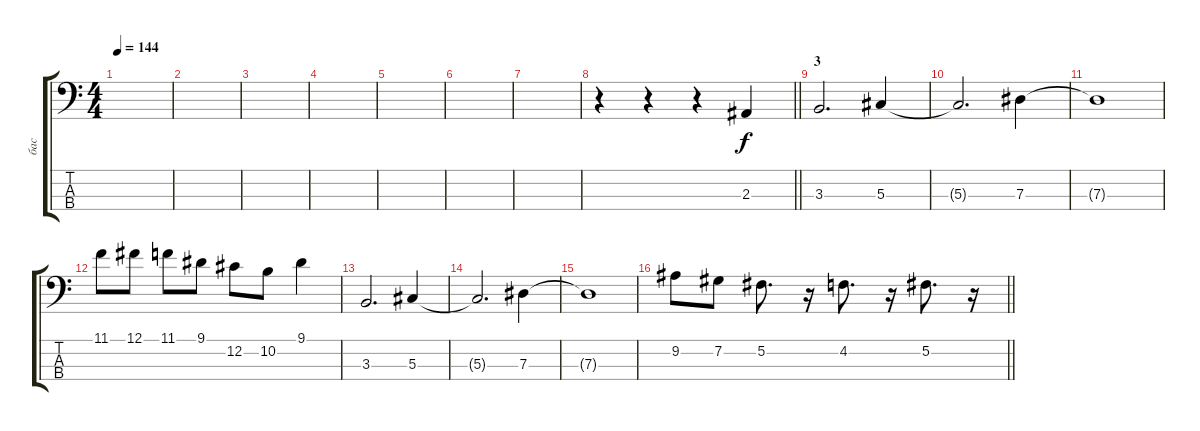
\track ("бас" "бас") {instrument electricbassfinger}
\staff {score tabs}
\tuning (Gb2 Db2 Ab1 Eb1) {hide}
\ts (4 4)
\tempo 144
\clef f4
\ks c
|
|
|
|
|
|
|
\barLineRight lightlight
r.4 r.4 r.4 2.3.4 |
\section ("" "3")
3.3.2{d} 5.3.4 |
5.3{t}.2{d} 7.3.4 |
7.3{t}.1 |
11.1.8 12.1.8 11.1.8 9.1.8 12.2.8 10.2.8 9.1.4 |
3.3.2{d} 5.3.4 |
5.3{t}.2{d} 7.3.4 |
7.3{t}.1 |
\barLineRight lightlight
9.2.8 7.2.8 5.2.8{d} r.16 4.2.8{d} r.16 5.2.8{d} r.16
